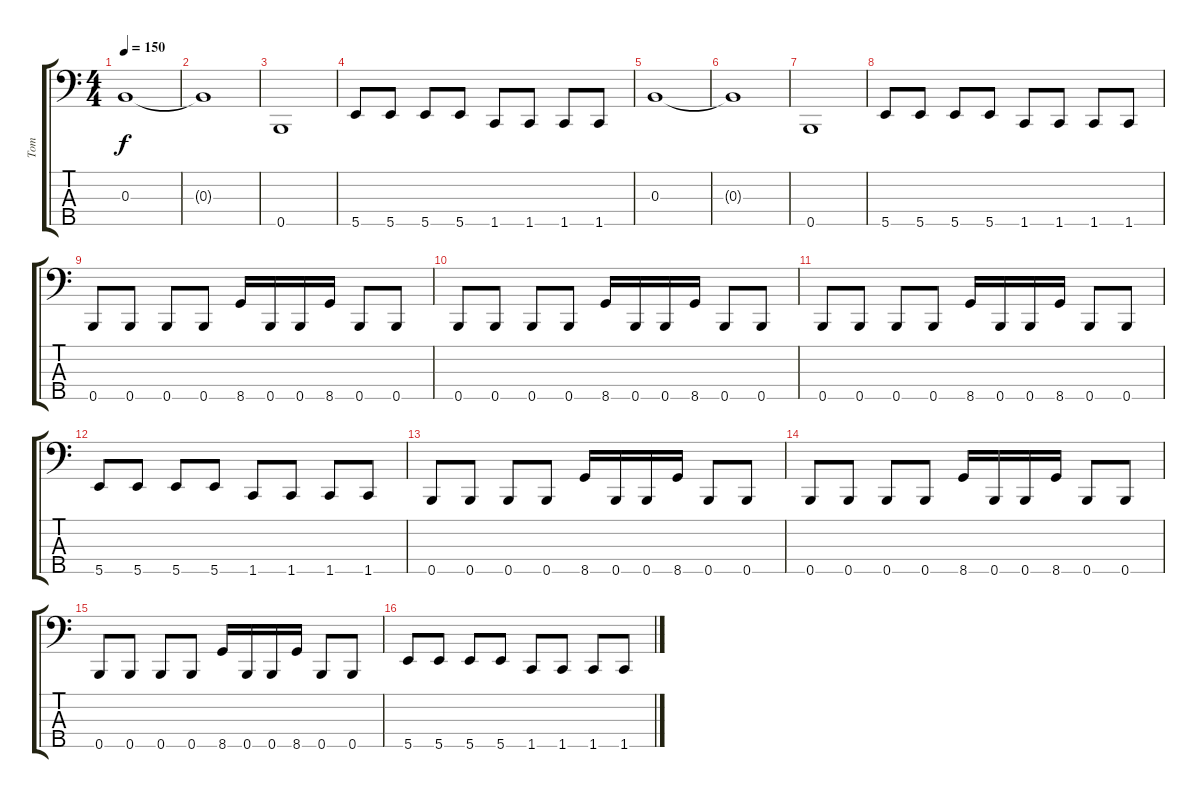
\track ("Tom" "Tom") {instrument electricbasspick}
\staff {score tabs}
\tuning (A2 E2 B1 Gb1 B0) {hide}
\ts (4 4)
\tempo 150
\clef f4
\ks c
0.3.1{dy f instrument electricbasspick} |
0.3{t}.1 |
0.5.1 |
5.5.8 5.5.8 5.5.8 5.5.8 1.5.8 1.5.8 1.5.8 1.5.8 |
0.3.1 |
0.3{t}.1 |
0.5.1 |
5.5.8 5.5.8 5.5.8 5.5.8 1.5.8 1.5.8 1.5.8 1.5.8 |
0.5.8 0.5.8 0.5.8 0.5.8 8.5.16 0.5.16 0.5.16 8.5.16 0.5.8 0.5.8 |
0.5.8 0.5.8 0.5.8 0.5.8 8.5.16 0.5.16 0.5.16 8.5.16 0.5.8 0.5.8 |
0.5.8 0.5.8 0.5.8 0.5.8 8.5.16 0.5.16 0.5.16 8.5.16 0.5.8 0.5.8 |
5.5.8 5.5.8 5.5.8 5.5.8 1.5.8 1.5.8 1.5.8 1.5.8 |
0.5.8 0.5.8 0.5.8 0.5.8 8.5.16 0.5.16 0.5.16 8.5.16 0.5.8 0.5.8 |
0.5.8 0.5.8 0.5.8 0.5.8 8.5.16 0.5.16 0.5.16 8.5.16 0.5.8 0.5.8 |
0.5.8 0.5.8 0.5.8 0.5.8 8.5.16 0.5.16 0.5.16 8.5.16 0.5.8 0.5.8 |
5.5.8 5.5.8 5.5.8 5.5.8 1.5.8 1.5.8 1.5.8 1.5.8
